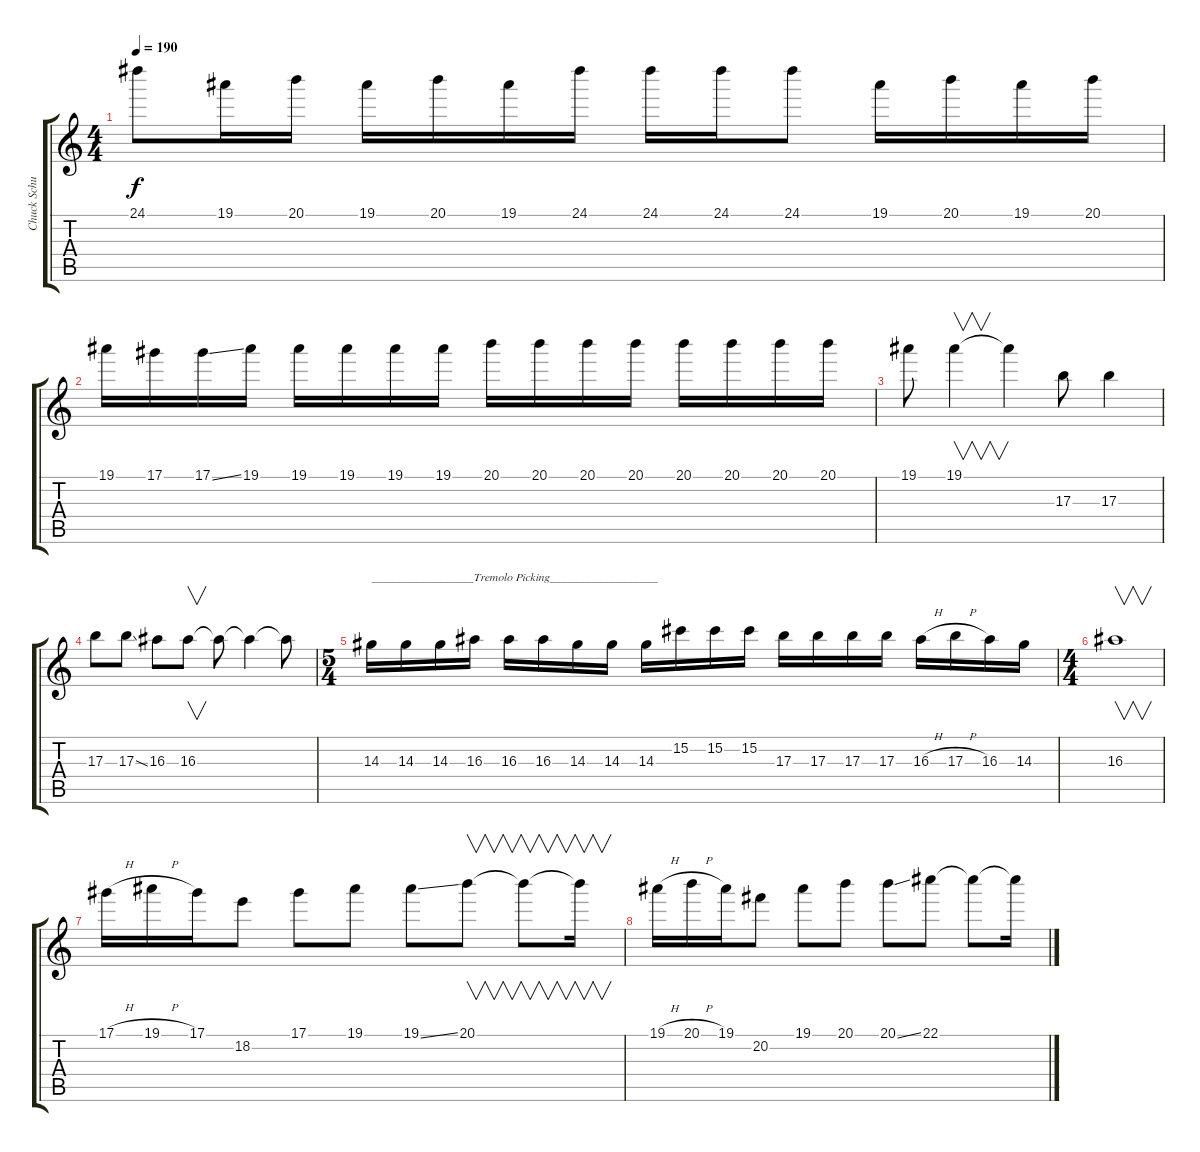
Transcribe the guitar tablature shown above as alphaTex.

\track ("Chuck Schuldiner" "Chuck Schu") {instrument distortionguitar}
\staff {score tabs}
\tuning (Eb4 Bb3 Gb3 Db3 Ab2 Eb2) {hide}
\ts (4 4)
\tempo 190
\clef g2
\ks c
24.1.8{dy f} 19.1.16 20.1.16 19.1.16 20.1.16 19.1.16 24.1.16 24.1.16 24.1.16 24.1.8 19.1.16 20.1.16 19.1.16 20.1.16 |
19.1.16 17.1.16 17.1{ss}.16 19.1.16 19.1.16 19.1.16 19.1.16 19.1.16 20.1.16 20.1.16 20.1.16 20.1.16 20.1.16 20.1.16 20.1.16 20.1.16 |
19.1.8 19.1.4{v} 19.1{t}.4 17.3.8 17.3.4 |
17.3.8 17.3{ss}.8 16.3.8 16.3.8{v} 16.3{t}.8 16.3{t}.4 16.3{t}.8 |
\ts (5 4)
14.3.16{txt "_________________Tremolo Picking__________________"} 14.3.16 14.3.16 16.3.16 16.3.16 16.3.16 14.3.16 14.3.16 14.3.16 15.2.16 15.2.16 15.2.16 17.3.16 17.3.16 17.3.16 17.3.16 16.3{h}.16 17.3{h}.16 16.3.16 14.3.16 |
\ts (4 4)
16.3.1{v} |
17.1{h}.16 19.1{h}.16 17.1.16 18.2.8 17.1.8 19.1.8 19.1{ss}.8 20.1.8{v} 20.1{t}.8{v} 20.1{t}.16{v} |
19.1{h}.16 20.1{h}.16 19.1.16 20.2.8 19.1.8 20.1.8 20.1{ss}.8 22.1.8 22.1{t}.8 22.1{t}.16
